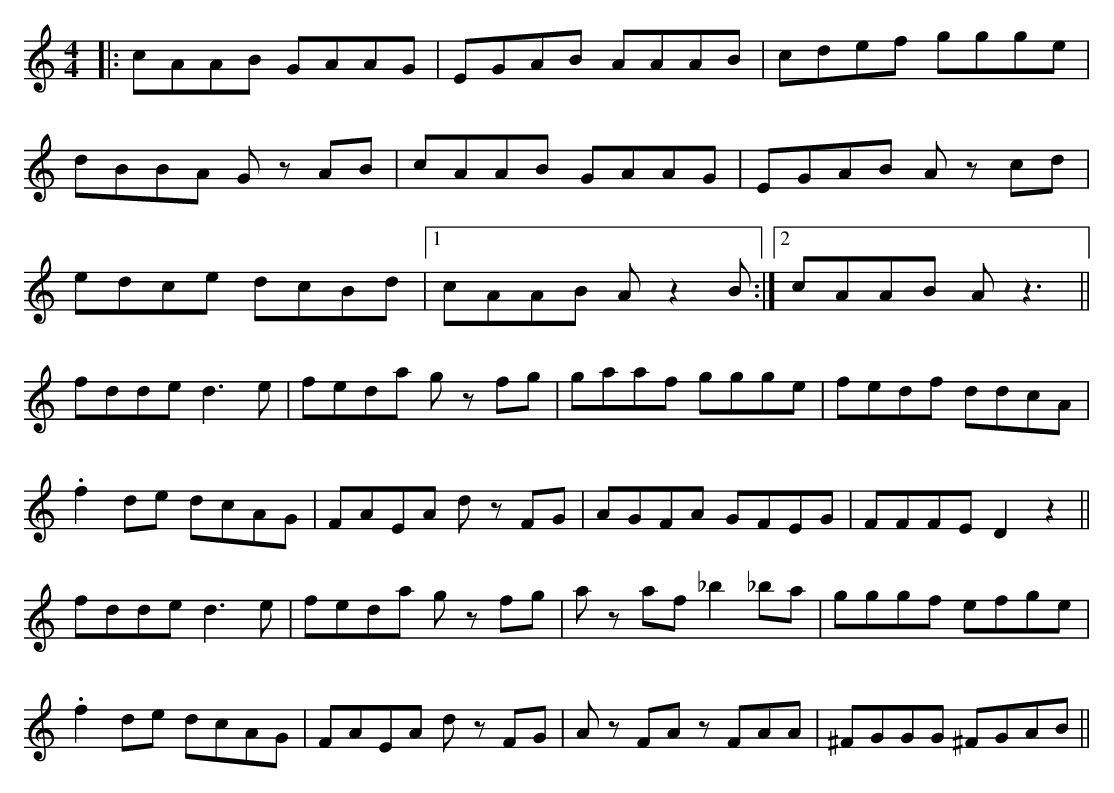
X:1
M:4/4
K:C
|:cAAB GAAG|EGAB AAAB|cdef ggge|
dBBA G zAB|cAAB GAAG|EGAB A zcd|
edce dcBd|1 cAAB Az2B:|2 cAAB Az3||
fdde d3e|feda g zfg|gaaf ggge|fedf ddcA|
.f2de dcAG|FAEA d zFG|AGFA GFEG|FFFE D2z2||
fdde d3e|feda g zfg|a zaf _b2_ba|gggf efge|
.f2de dcAG|FAEA d zFG|A zFA zFAA|^FGGG ^FGAB||
